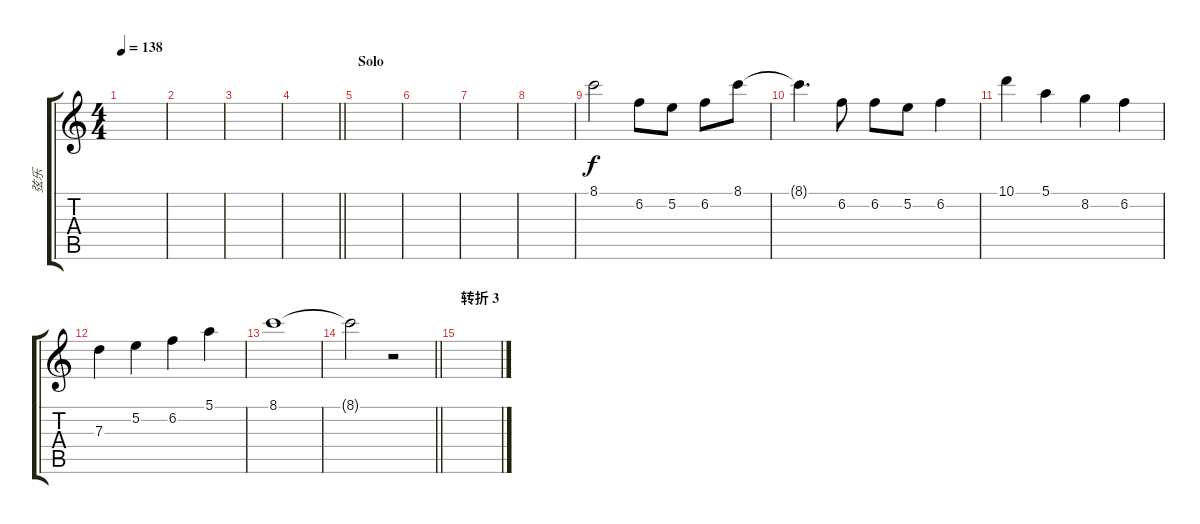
\track ("弦乐" "弦乐") {instrument stringensemble1}
\staff {score tabs}
\tuning (E5 B4 G4 D4 A3 E3) {hide}
\ts (4 4)
\tempo 138
\clef g2
\ks c
|
|
|
\barLineRight lightlight
|
\section ("" "Solo")
|
|
|
|
8.1.2 6.2.8 5.2.8 6.2.8 8.1.8 |
8.1{t}.4{d} 6.2.8 6.2.8 5.2.8 6.2.4 |
10.1.4 5.1.4 8.2.4 6.2.4 |
7.3.4 5.2.4 6.2.4 5.1.4 |
8.1.1 |
\barLineRight lightlight
8.1{t}.2 r.2 |
\section ("" "转折 3")
